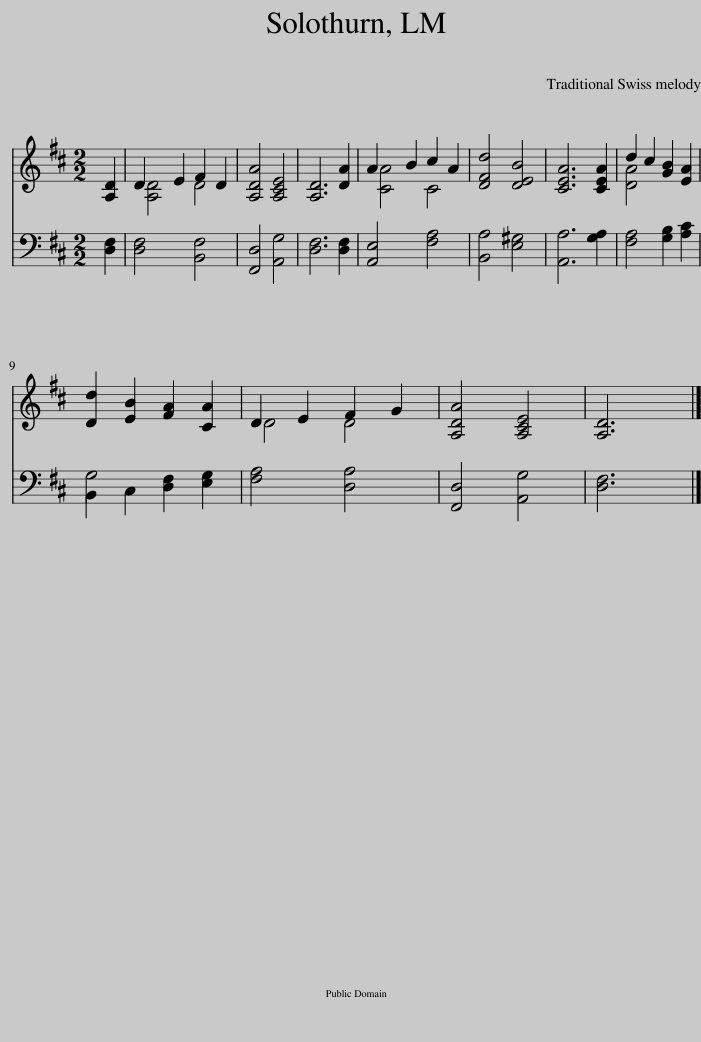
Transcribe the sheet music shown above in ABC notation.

X:1
%%score ( 1 2 ) ( 3 4 )
L:1/8
M:2/2
I:linebreak $
K:D
V:1 treble
V:2 treble
V:3 bass
V:4 bass
V:1
 [A,D]2 | D2 E2 F2 D2 | [A,DA]4 [A,CE]4 | [A,D]6 [DA]2 | A2 B2 c2 A2 | %5
 [DFd]4 [DEB]4 | [CEA]6 [CEA]2 | d2 c2 [GB]2 [EA]2 |$ [Dd]2 [EB]2 [FA]2 [CA]2 | D2 E2 F2 G2 | %10
 [A,DA]4 [A,CE]4 | [A,D]6 |] %12
V:2
 x2 | [A,D]4 D4 | x8 | x8 | [CA]4 C4 | %5
 x8 | x8 | [DA]4 x4 |$ x8 | D4 D4 | %10
 x8 | x6 |] %12
V:3
 [D,F,]2 | [D,F,]4 [B,,F,]4 | [F,,D,]4 [A,,G,]4 | [D,F,]6 [D,F,]2 | [A,,E,]4 [F,A,]4 | %5
 [B,,A,]4 [E,^G,]4 | [A,,A,]6 [G,A,]2 | [F,A,]4 [G,B,]2 [A,C]2 |$ B,,2 C,2 [D,F,]2 [E,G,]2 | [F,A,]4 [D,A,]4 | %10
 [F,,D,]4 [A,,G,]4 | [D,F,]6 |] %12
V:4
 x2 | x8 | x8 | x8 | x8 | %5
 x8 | x8 | x8 |$ G,4 x4 | x8 | %10
 x8 | x6 |] %12
